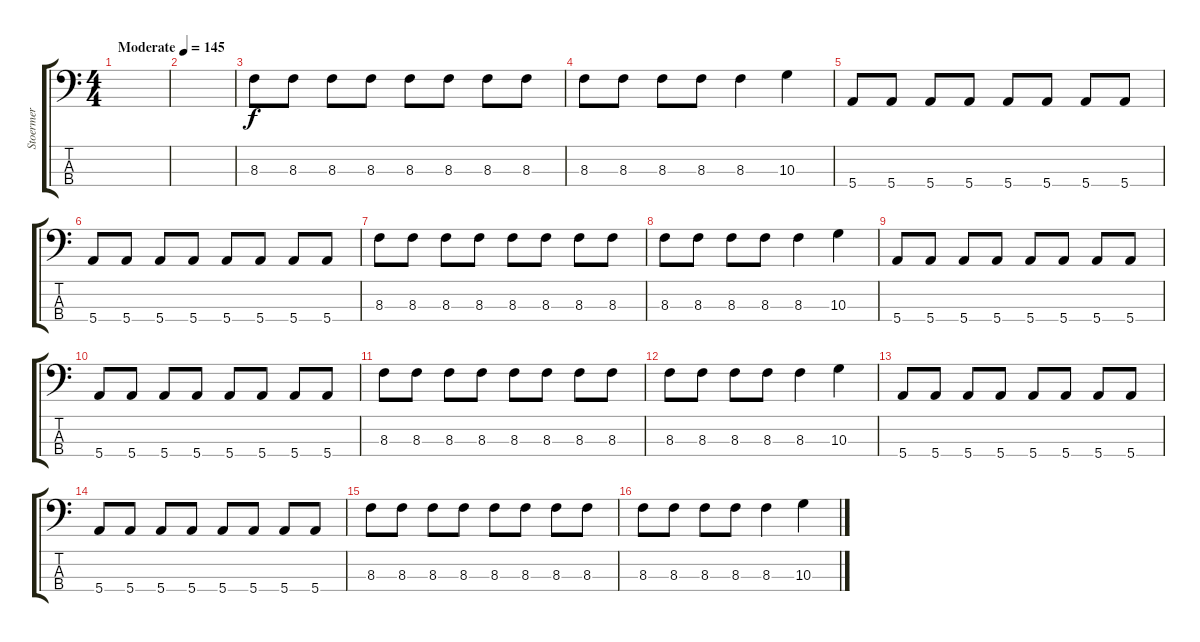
\track ("Stoermer" "Stoermer") {instrument electricbassfinger}
\staff {score tabs}
\tuning (G2 D2 A1 E1) {hide}
\ts (4 4)
\tempo (145 "Moderate")
\clef f4
\ks c
|
|
8.3.8 8.3.8 8.3.8 8.3.8 8.3.8 8.3.8 8.3.8 8.3.8 |
8.3.8 8.3.8 8.3.8 8.3.8 8.3.4 10.3.4 |
5.4.8 5.4.8 5.4.8 5.4.8 5.4.8 5.4.8 5.4.8 5.4.8 |
5.4.8 5.4.8 5.4.8 5.4.8 5.4.8 5.4.8 5.4.8 5.4.8 |
8.3.8 8.3.8 8.3.8 8.3.8 8.3.8 8.3.8 8.3.8 8.3.8 |
8.3.8 8.3.8 8.3.8 8.3.8 8.3.4 10.3.4 |
5.4.8 5.4.8 5.4.8 5.4.8 5.4.8 5.4.8 5.4.8 5.4.8 |
5.4.8 5.4.8 5.4.8 5.4.8 5.4.8 5.4.8 5.4.8 5.4.8 |
8.3.8 8.3.8 8.3.8 8.3.8 8.3.8 8.3.8 8.3.8 8.3.8 |
8.3.8 8.3.8 8.3.8 8.3.8 8.3.4 10.3.4 |
5.4.8 5.4.8 5.4.8 5.4.8 5.4.8 5.4.8 5.4.8 5.4.8 |
5.4.8 5.4.8 5.4.8 5.4.8 5.4.8 5.4.8 5.4.8 5.4.8 |
8.3.8 8.3.8 8.3.8 8.3.8 8.3.8 8.3.8 8.3.8 8.3.8 |
8.3.8 8.3.8 8.3.8 8.3.8 8.3.4 10.3.4
